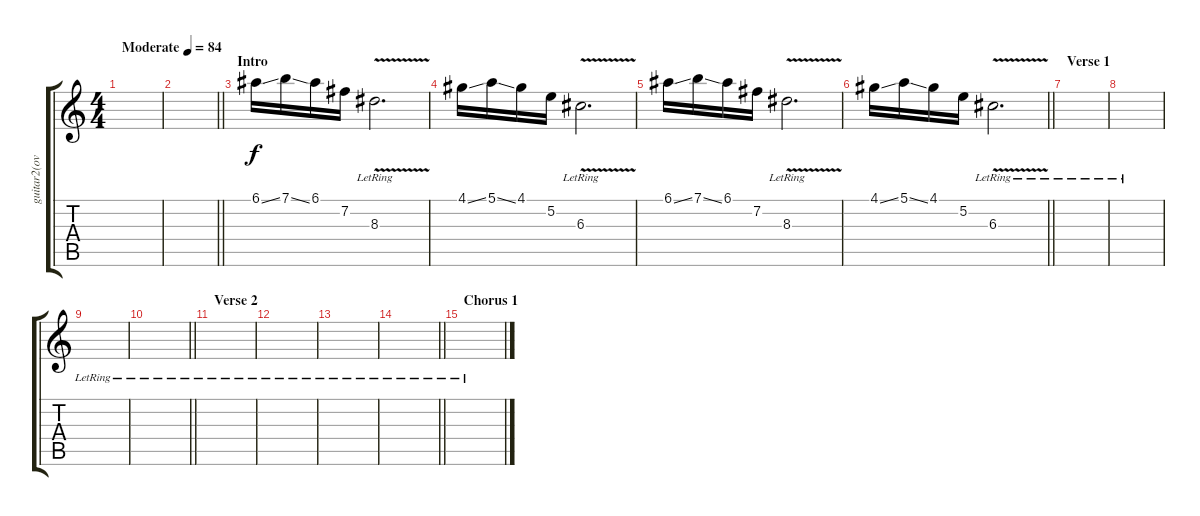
\track ("guitar2(overdub)" "guitar2(ov") {instrument acousticguitarsteel}
\staff {score tabs}
\tuning (E4 B3 G3 D3 A2 E2) {hide}
\ts (4 4)
\tempo (84 "Moderate")
\clef g2
\ks c
|
\barLineRight lightlight
|
\section ("" "Intro")
6.1{ss}.16 7.1{ss}.16 6.1.16 7.2.16 8.3{v lr}.2{d} |
4.1{ss}.16 5.1{ss}.16 4.1.16 5.2.16 6.3{v lr}.2{d} |
6.1{ss}.16 7.1{ss}.16 6.1.16 7.2.16 8.3{v lr}.2{d} |
\barLineRight lightlight
4.1{ss}.16 5.1{ss}.16 4.1.16 5.2.16 6.3{v lr}.2{d} |
\section ("" "Verse 1")
|
|
|
\barLineRight lightlight
|
\section ("" "Verse 2")
|
|
|
\barLineRight lightlight
|
\section ("" "Chorus 1")
